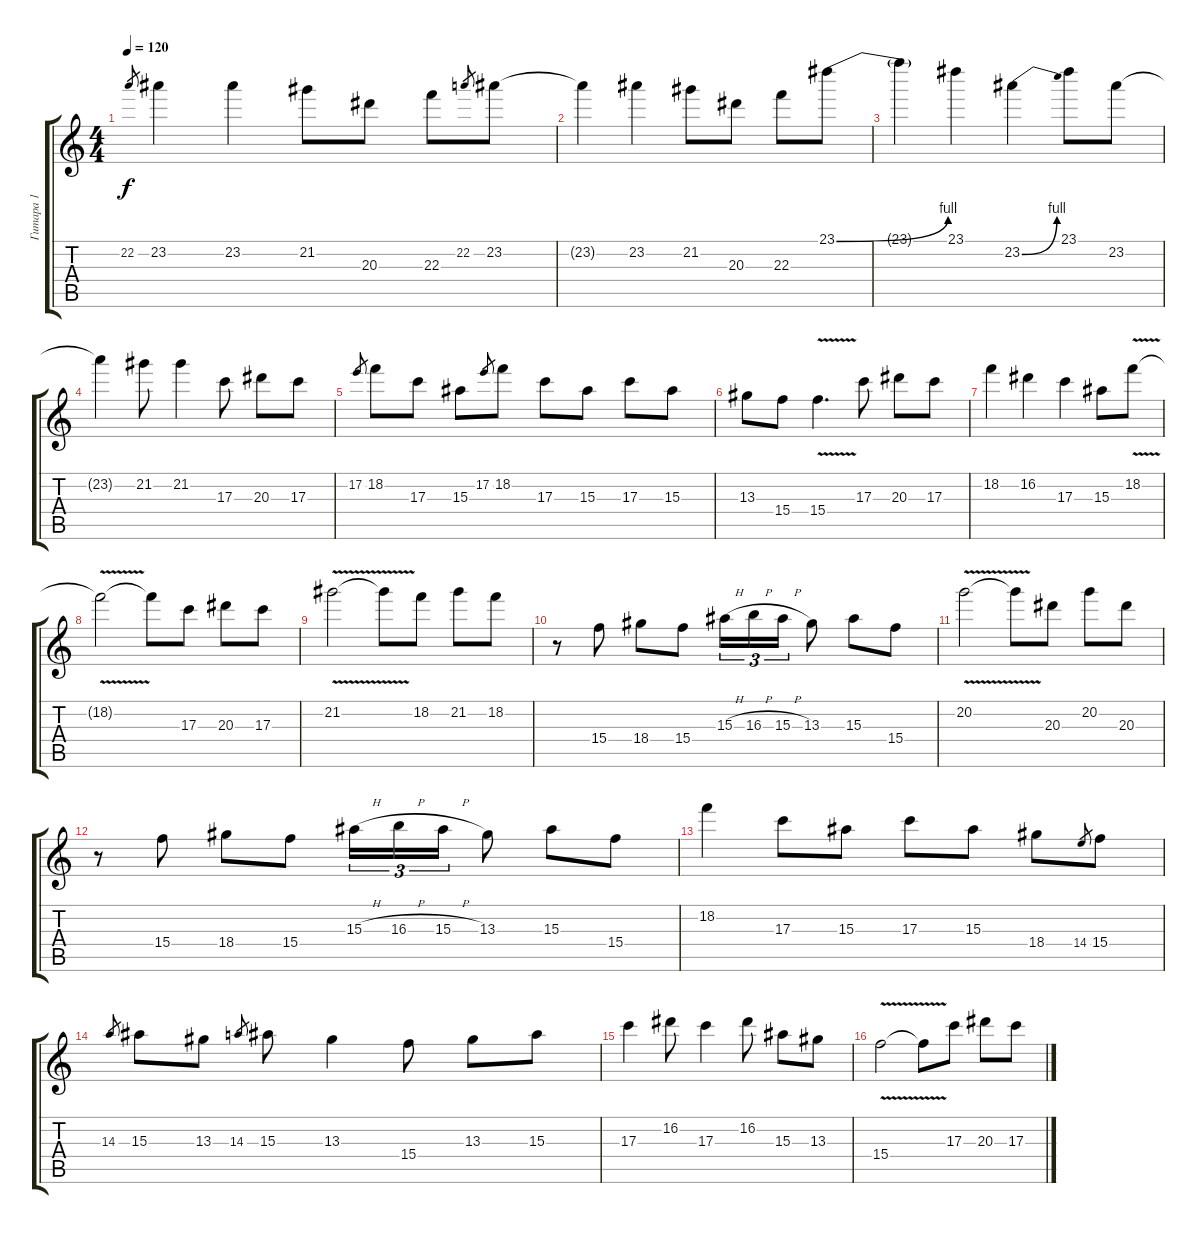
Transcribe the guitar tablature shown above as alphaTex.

\track ("Гитара 1" "Гитара 1") {instrument overdrivenguitar}
\staff {score tabs}
\tuning (E4 B3 G3 D3 A2 E2) {hide}
\ts (4 4)
\tempo 120
\clef g2
\ks c
22.2.8{gr dy f} 23.2.4 23.2.4 21.2.8 20.3.8 22.3.8 22.2.8{gr} 23.2.8 |
23.2{t}.4 23.2.4 21.2.8 20.3.8 22.3.8 23.1{be (bend 0 0 60 4)}.8 |
23.1{t}.4 23.1.4 23.2{be (bend 0 0 60 4)}.4 23.1.8 23.2.8 |
23.2{t}.4 21.2.8 21.2.4 17.3.8 20.3.8 17.3.8 |
17.2.8{gr} 18.2.8 17.3.8 15.3.8 17.2.8{gr} 18.2.8 17.3.8 15.3.8 17.3.8 15.3.8 |
13.3.8 15.4.8 15.4{v}.4{d} 17.3.8 20.3.8 17.3.8 |
18.2.4 16.2.4 17.3.4 15.3.8 18.2{v}.8 |
18.2{t}.2 18.2{t}.8 17.3.8 20.3.8 17.3.8 |
21.2{v}.2 21.2{t}.8 18.2.8 21.2.8 18.2.8 |
r.8 15.4.8 18.4.8 15.4.8 15.3{h}.16{tu (3 2)} 16.3{h}.16{tu (3 2)} 15.3{h}.16{tu (3 2)} 13.3.8 15.3.8 15.4.8 |
20.2{v}.2 20.2{t}.8 20.3.8 20.2.8 20.3.8 |
r.8 15.4.8 18.4.8 15.4.8 15.3{h}.16{tu (3 2)} 16.3{h}.16{tu (3 2)} 15.3{h}.16{tu (3 2)} 13.3.8 15.3.8 15.4.8 |
18.2.4 17.3.8 15.3.8 17.3.8 15.3.8 18.4.8 14.4.8{gr} 15.4.8 |
14.3.8{gr} 15.3.8 13.3.8 14.3.8{gr} 15.3.8 13.3.4 15.4.8 13.3.8 15.3.8 |
17.3.4 16.2.8 17.3.4 16.2.8 15.3.8 13.3.8 |
15.4{v}.2 15.4{t}.8 17.3.8 20.3.8 17.3.8
